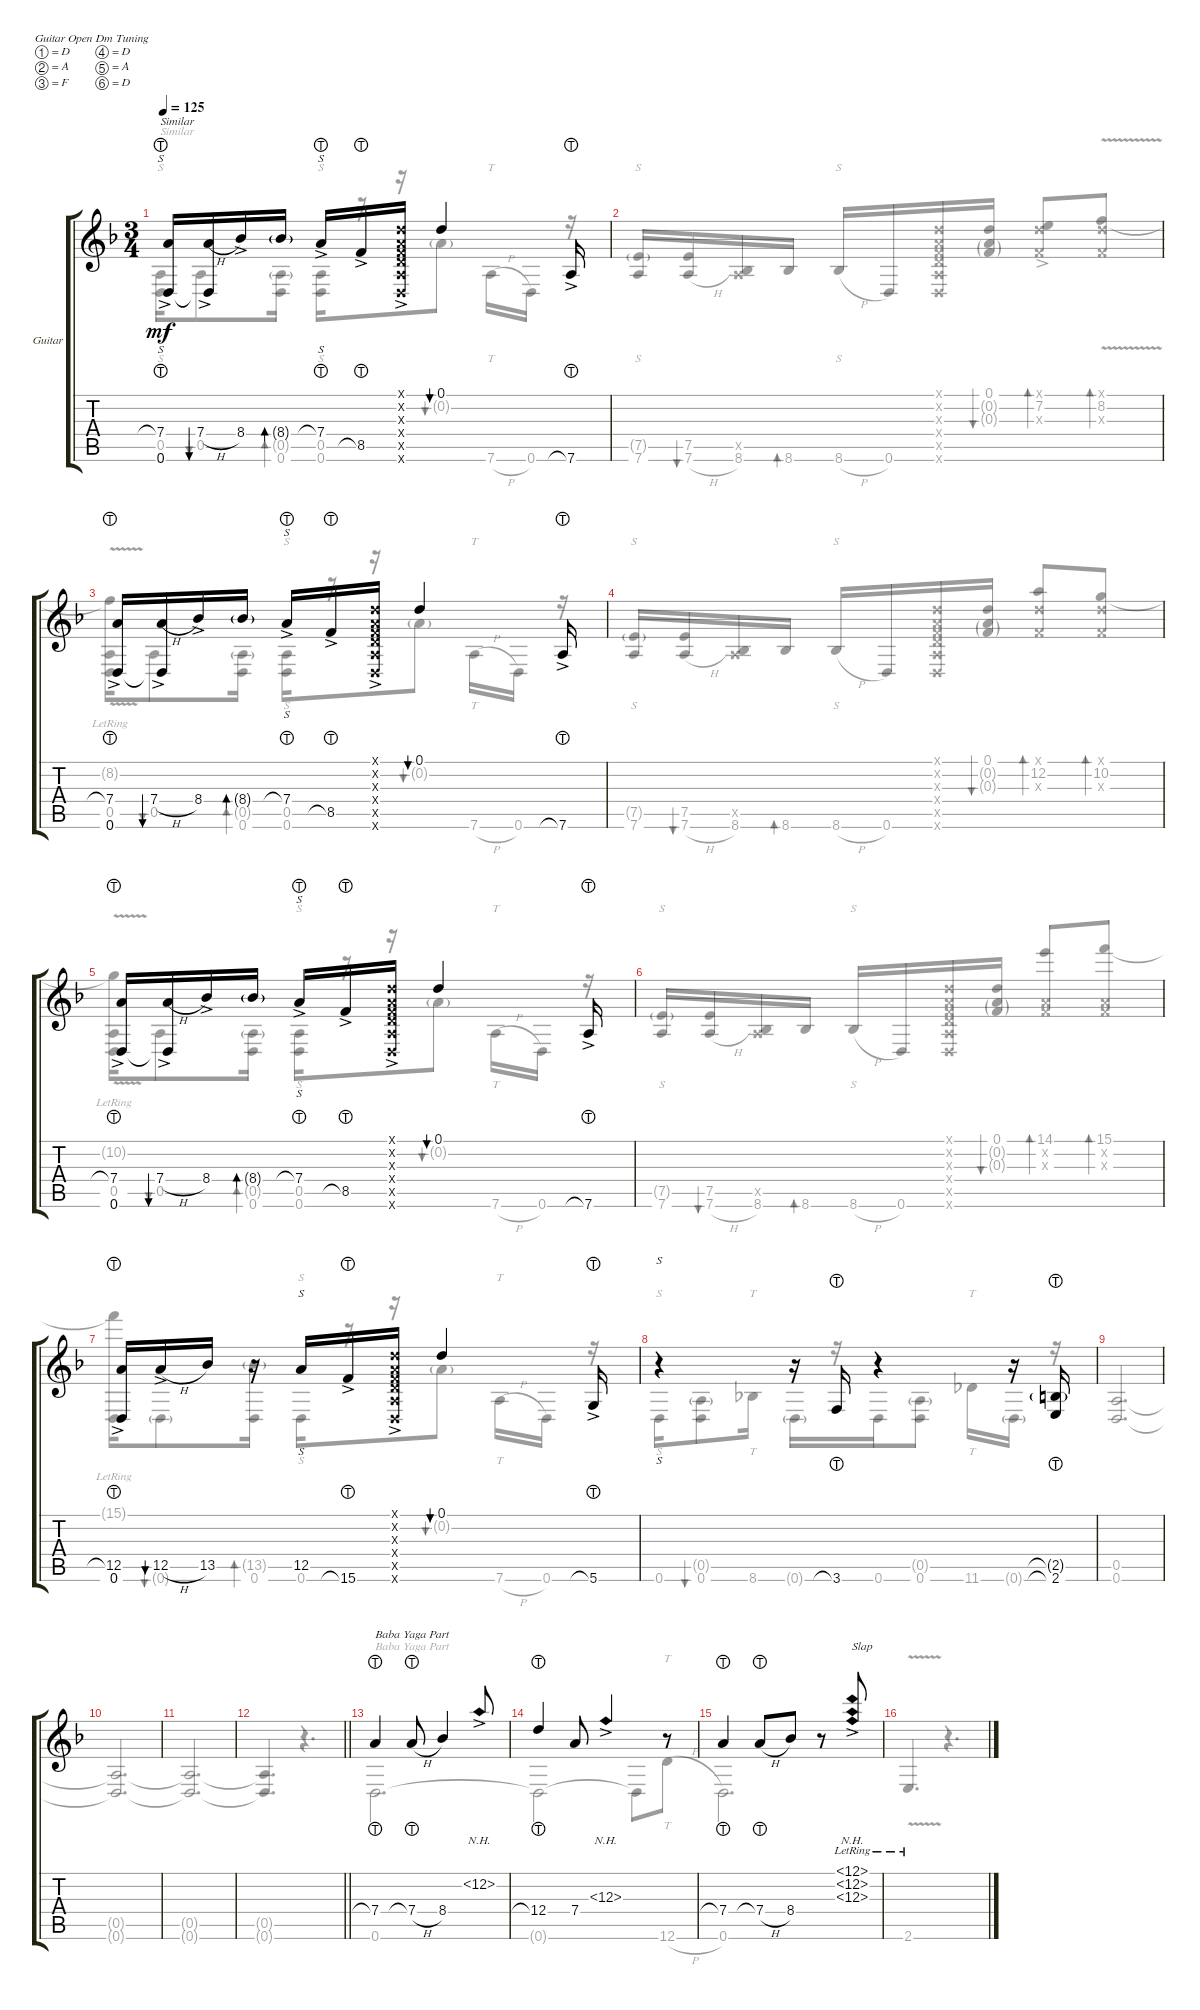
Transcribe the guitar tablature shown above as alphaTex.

\defaultSystemsLayout 4
\bracketExtendMode groupsimilarinstruments
\firstSystemTrackNameOrientation horizontal
\otherSystemsTrackNameOrientation horizontal
\track ("Acoustic Guitar" "Guitar") {instrument acousticguitarsteel}
\staff {score tabs}
\tuning (D4 A3 F3 D3 A2 D2)
\voice
\ts (3 4)
\scale
0.568136
\tempo 125
\accidentals auto
\clef g2
\ottava regular
\simile none
\ks dminor
(7.4{lht ac acc forcenatural} 0.6{acc forcenatural}).16{s txt "Similar" dy mf beam Up} (7.4{h ac acc forcenatural} 0.6{t acc forcenatural}).16{bu 30 beam Up} 8.4{ac acc b}.16{beam Up} 8.4{g acc b}.16{bd 0 beam Up} 7.4{lht ac acc forcenatural}.16{s beam Up} 8.5{lht ac acc forcenatural}.16{beam Up} (0.6{ac x acc forcenatural} 0.5{ac x acc forcenatural} 0.4{ac x acc forcenatural} 0.3{ac x acc forcenatural} 0.2{ac x acc forcenatural} 0.1{ac x acc forcenatural}).16{beam Up} 0.1{acc forcenatural}.4{bu 30 beam Up} 7.6{lht ac acc forcenatural}.16{beam Up} |
\scale
0.43186 |
(7.4{lht ac acc forcenatural} 0.6{acc forcenatural}).16{beam Up} (7.4{h ac acc forcenatural} 0.6{t acc forcenatural}).16{bu 30 beam Up} 8.4{ac acc b}.16{beam Up} 8.4{g acc b}.16{bd 0 beam Up} 7.4{lht ac acc forcenatural}.16{s beam Up} 8.5{lht ac acc forcenatural}.16{beam Up} (0.6{ac x acc forcenatural} 0.5{ac x acc forcenatural} 0.4{ac x acc forcenatural} 0.3{ac x acc forcenatural} 0.2{ac x acc forcenatural} 0.1{ac x acc forcenatural}).16{beam Up} 0.1{acc forcenatural}.4{bu 30 beam Up} 7.6{lht ac acc forcenatural}.16{beam Up} |
|
(7.4{lht ac acc forcenatural} 0.6{acc forcenatural}).16{beam Up} (7.4{h ac acc forcenatural} 0.6{t acc forcenatural}).16{bu 30 beam Up} 8.4{ac acc b}.16{beam Up} 8.4{g acc b}.16{bd 0 beam Up} 7.4{lht ac acc forcenatural}.16{s beam Up} 8.5{lht ac acc forcenatural}.16{beam Up} (0.6{ac x acc forcenatural} 0.5{ac x acc forcenatural} 0.4{ac x acc forcenatural} 0.3{ac x acc forcenatural} 0.2{ac x acc forcenatural} 0.1{ac x acc forcenatural}).16{beam Up} 0.1{acc forcenatural}.4{bu 30 beam Up} 7.6{lht ac acc forcenatural}.16{beam Up} |
|
\scale
0.530305 (0.6{acc forcenatural} 12.5{lht ac acc forcenatural}).16{beam Up} 12.5{h ac acc forcenatural}.16{bu 30 beam Up} 13.5{acc b}.16{beam Up} r.16{bd 0 beam Up} 12.5{acc forcenatural}.16{s beam Up} 15.6{lht ac acc forcenatural}.16{beam Up} (0.6{ac x acc forcenatural} 0.5{ac x acc forcenatural} 0.4{ac x acc forcenatural} 0.3{ac x acc forcenatural} 0.2{ac x acc forcenatural} 0.1{ac x acc forcenatural}).16{beam Up} 0.1{acc forcenatural}.4{bu 30 beam Up} 5.6{lht ac acc forcenatural}.16{beam Up} |
\scale
0.46976 r.4{s beam Up} r.16{beam Up} 3.6{lht acc forcenatural}.16{beam Up} r.4{beam Up} r.16{beam Up} (2.6{lht acc forcenatural} 2.5{lht g acc forcenatural}).16{beam Up} |
\scale
0.494434 |
\scale
0.280788 |
\scale
0.314958 |
\scale
0.36255
\barLineRight lightlight
|
7.4{lht acc forcenatural}.4{txt "Baba Yaga Part" beam Up} 7.4{h lht acc forcenatural}.8{beam Up} 8.4{acc b}.4{beam Up} 12.2{nh ac acc forcenatural}.8{beam Up} |
12.4{lht acc forcenatural}.4{beam Up} 7.4{acc forcenatural}.8{beam Up} 12.3{nh ac acc forcenatural}.4{beam Up} r.8{beam Up} |
7.4{lht acc forcenatural}.4{beam Up} 7.4{h lht acc forcenatural}.8{beam Up} 8.4{acc b}.8{beam Up} r.8{beam Up} (12.2{nh ac lr acc forcenatural} 12.1{nh lr acc forcenatural} 12.3{nh lr acc forcenatural}).8{txt "Slap" beam Up} |
\voice
\clef g2
\ottava regular
\simile none
\ks dminor
(0.6{acc forcenatural} 0.5{acc forcenatural}).16{s txt "Similar" dy mf beam Down} 0.5{acc forcenatural}.8{bu 30 beam Down} (0.6{acc forcenatural} 0.5{g acc forcenatural}).16{bd 30 beam Down} (0.6{acc forcenatural} 0.5{acc forcenatural}).16{s beam Down} r.16{beam Down} r.16{beam Down} 0.2{g acc forcenatural}.8{bu 30 beam Down} 7.6{h acc forcenatural}.16{tt beam Down} 0.6{acc forcenatural}.16{beam Down} r.16{beam Down} |
(7.6{acc forcenatural} 7.5{g acc forcenatural}).16{s beam Up} (7.5{acc forcenatural} 7.6{h acc forcenatural}).16{bu 30 beam Up} (8.6{acc b} 0.5{x acc forcenatural}).16{beam Up} 8.6{acc b}.16{bd 30 beam Up} 8.6{h acc b}.16{s beam Up} 0.6{acc forcenatural}.16{beam Up} (0.6{x acc forcenatural} 0.5{x acc forcenatural} 0.4{x acc forcenatural} 0.3{x acc forcenatural} 0.2{x acc forcenatural} 0.1{x acc forcenatural}).16{beam Up} (0.2{g acc forcenatural} 0.3{g acc forcenatural} 0.1{acc forcenatural}).16{bu 30 beam Up} (7.2{ac acc forcenatural} 0.3{x acc forcenatural} 0.1{x acc forcenatural}).8{bd 30 beam Up} (8.2{v acc forcenatural} 0.1{x acc forcenatural} 0.3{x acc forcenatural}).8{bd 30 beam Up} |
(0.6{acc forcenatural} 0.5{acc forcenatural} 8.2{v lr t acc forcenatural}).16{beam Down} 0.5{acc forcenatural}.8{bu 30 beam Down} (0.6{acc forcenatural} 0.5{g acc forcenatural}).16{bd 30 beam Down} (0.6{acc forcenatural} 0.5{acc forcenatural}).16{s beam Down} r.16{beam Down} r.16{beam Down} 0.2{g acc forcenatural}.8{bu 30 beam Down} 7.6{h acc forcenatural}.16{tt beam Down} 0.6{acc forcenatural}.16{beam Down} r.16{beam Down} |
(7.6{acc forcenatural} 7.5{g acc forcenatural}).16{s beam Up} (7.5{acc forcenatural} 7.6{h acc forcenatural}).16{bu 30 beam Up} (8.6{acc b} 0.5{x acc forcenatural}).16{beam Up} 8.6{acc b}.16{bd 30 beam Up} 8.6{h acc b}.16{s beam Up} 0.6{acc forcenatural}.16{beam Up} (0.6{x acc forcenatural} 0.5{x acc forcenatural} 0.4{x acc forcenatural} 0.3{x acc forcenatural} 0.2{x acc forcenatural} 0.1{x acc forcenatural}).16{beam Up} (0.2{g acc forcenatural} 0.3{g acc forcenatural} 0.1{acc forcenatural}).16{bu 30 beam Up} (12.2{acc forcenatural} 0.1{x acc forcenatural} 0.3{x acc forcenatural}).8{bd 30 beam Up} (10.2{acc forcenatural} 0.3{x acc forcenatural} 0.1{x acc forcenatural}).8{bd 30 beam Up} |
(0.6{acc forcenatural} 0.5{acc forcenatural} 10.2{v lr t acc forcenatural}).16{beam Down} 0.5{acc forcenatural}.8{bu 30 beam Down} (0.6{acc forcenatural} 0.5{g acc forcenatural}).16{bd 30 beam Down} (0.6{acc forcenatural} 0.5{acc forcenatural}).16{s beam Down} r.16{beam Down} r.16{beam Down} 0.2{g acc forcenatural}.8{bu 30 beam Down} 7.6{h acc forcenatural}.16{tt beam Down} 0.6{acc forcenatural}.16{beam Down} r.16{beam Down} |
(7.6{acc forcenatural} 7.5{g acc forcenatural}).16{s beam Up} (7.5{acc forcenatural} 7.6{h acc forcenatural}).16{bu 30 beam Up} (8.6{acc b} 0.5{x acc forcenatural}).16{beam Up} 8.6{acc b}.16{bd 30 beam Up} 8.6{h acc b}.16{s beam Up} 0.6{acc forcenatural}.16{beam Up} (0.6{x acc forcenatural} 0.5{x acc forcenatural} 0.4{x acc forcenatural} 0.3{x acc forcenatural} 0.2{x acc forcenatural} 0.1{x acc forcenatural}).16{beam Up} (0.2{g acc forcenatural} 0.3{g acc forcenatural} 0.1{acc forcenatural}).16{bu 30 beam Up} (14.1{acc forcenatural} 0.3{x acc forcenatural} 0.2{x acc forcenatural}).8{bd 30 beam Up} (0.3{x acc forcenatural} 15.1{acc forcenatural} 0.2{x acc forcenatural}).8{bd 30 beam Up} |
(0.6{acc forcenatural} 15.1{lr t acc forcenatural}).16{beam Down} 0.6{g acc forcenatural}.8{bu 30 beam Down} (0.6{acc forcenatural} 13.5{g acc b}).16{bd 30 beam Down} 0.6{acc forcenatural}.16{s beam Down} r.16{beam Down} r.16{beam Down} 0.2{g acc forcenatural}.8{bu 30 beam Down} 7.6{h acc forcenatural}.16{tt beam Down} 0.6{acc forcenatural}.16{beam Down} r.16{beam Down} |
0.6{acc forcenatural}.16{s beam Down} (0.5{g acc forcenatural} 0.6{acc forcenatural}).8{bu 30 beam Down} 8.6{acc b}.16{tt beam Down} 0.6{g acc forcenatural}.16{beam Down} r.16{beam Down} 0.6{acc forcenatural}.16{beam Down} (0.5{g acc forcenatural} 0.6{acc forcenatural}).8{beam Down} 11.6{acc b}.16{tt beam Down} 0.6{g acc forcenatural}.16{beam Down} r.16{beam Down} |
(0.6{acc forcenatural} 0.5{acc forcenatural}).2{d beam Up} |
(0.6{t acc forcenatural} 0.5{t acc forcenatural}).2{d beam Up} |
(0.5{t acc forcenatural} 0.6{t acc forcenatural}).2{d beam Up} |
\barLineRight lightlight
(0.6{t acc forcenatural} 0.5{t acc forcenatural}).4{d beam Up} r.4{d beam Up} |
0.6{acc forcenatural}.2{d txt "Baba Yaga Part" beam Down} |
0.6{t acc forcenatural}.2{beam Down} 0.6{t acc forcenatural}.8{beam Down} 12.6{h acc forcenatural}.8{tt beam Down} |
0.6{acc forcenatural}.2{d beam Down} |
2.6{v acc forcenatural}.4{d beam Up} r.4{d beam Up}
